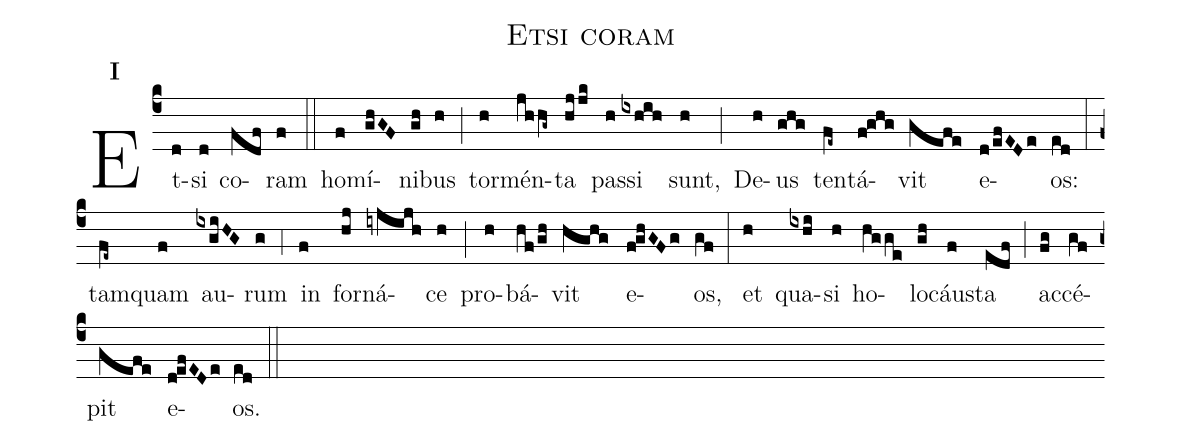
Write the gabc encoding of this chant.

name:Etsi coram;
mode:I;
office-part:Communiones;
%%
(c4) Et(d)si(d) co(fdf)ram(f) (::) ho(f)mí(ghGF)ni(gh)bus(h) (;) tor(h)mén(jhhg~)ta(hjjk) pas(h)si(ixhih) sunt,(h) (;) De(h)us(ghg) ten(fe~)tá(f!ghg)vit(gefe) e(d/efEDe)os:(ed) (:) tam(fe~)quam(f) au(ixgiHG)rum(g) (,4) in(f) for(hj)ná(iyjijh)ce(h) (;) pro(h)bá(hf/gh)vit(hghg) e(f!ghGFg)os,(gf) (:) et(h) qua(ixhi)si(h) ho(hgge)lo(gh)cáu(f)sta(edf) (;) ac(fg)cé(gf)pit(gefe) e(d!efEDe)os.(ed) (::)
